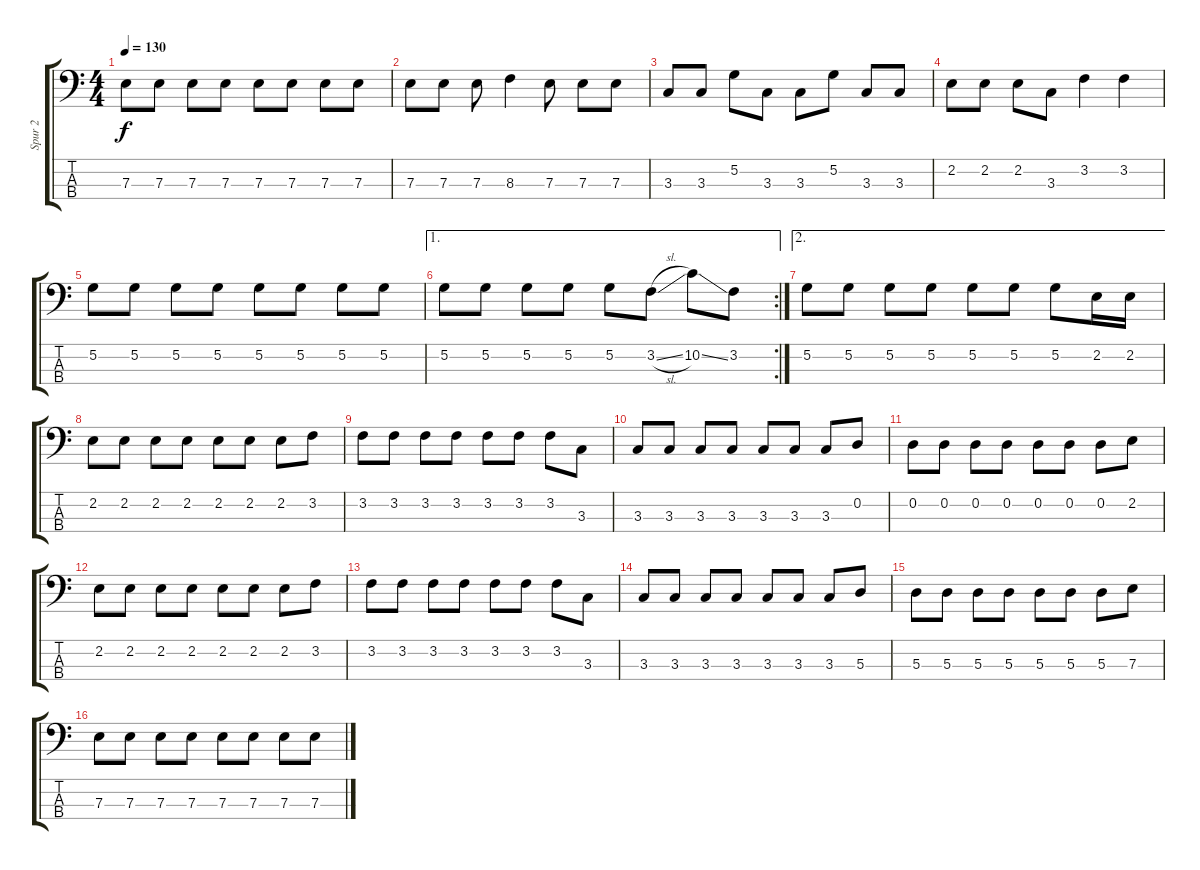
\track ("Spur 2" "Spur 2") {instrument electricbassfinger}
\staff {score tabs}
\tuning (G2 D2 A1 E1) {hide}
\ts (4 4)
\tempo 130
\clef f4
\ks c
7.3.8{dy f} 7.3.8 7.3.8 7.3.8 7.3.8 7.3.8 7.3.8 7.3.8 |
7.3.8 7.3.8 7.3.8 8.3.4 7.3.8 7.3.8 7.3.8 |
3.3.8 3.3.8 5.2.8 3.3.8 3.3.8 5.2.8 3.3.8 3.3.8 |
2.2.8 2.2.8 2.2.8 3.3.8 3.2.4 3.2.4 |
5.2.8 5.2.8 5.2.8 5.2.8 5.2.8 5.2.8 5.2.8 5.2.8 |
\ae 1
\rc 2
5.2.8 5.2.8 5.2.8 5.2.8 5.2.8 3.2{sl}.8 10.2{ss}.8 3.2.8 |
\ae 2
5.2.8 5.2.8 5.2.8 5.2.8 5.2.8 5.2.8 5.2.8 2.2.16 2.2.16 |
2.2.8 2.2.8 2.2.8 2.2.8 2.2.8 2.2.8 2.2.8 3.2.8 |
3.2.8 3.2.8 3.2.8 3.2.8 3.2.8 3.2.8 3.2.8 3.3.8 |
3.3.8 3.3.8 3.3.8 3.3.8 3.3.8 3.3.8 3.3.8 0.2.8 |
0.2.8 0.2.8 0.2.8 0.2.8 0.2.8 0.2.8 0.2.8 2.2.8 |
2.2.8 2.2.8 2.2.8 2.2.8 2.2.8 2.2.8 2.2.8 3.2.8 |
3.2.8 3.2.8 3.2.8 3.2.8 3.2.8 3.2.8 3.2.8 3.3.8 |
3.3.8 3.3.8 3.3.8 3.3.8 3.3.8 3.3.8 3.3.8 5.3.8 |
5.3.8 5.3.8 5.3.8 5.3.8 5.3.8 5.3.8 5.3.8 7.3.8 |
7.3.8 7.3.8 7.3.8 7.3.8 7.3.8 7.3.8 7.3.8 7.3.8
